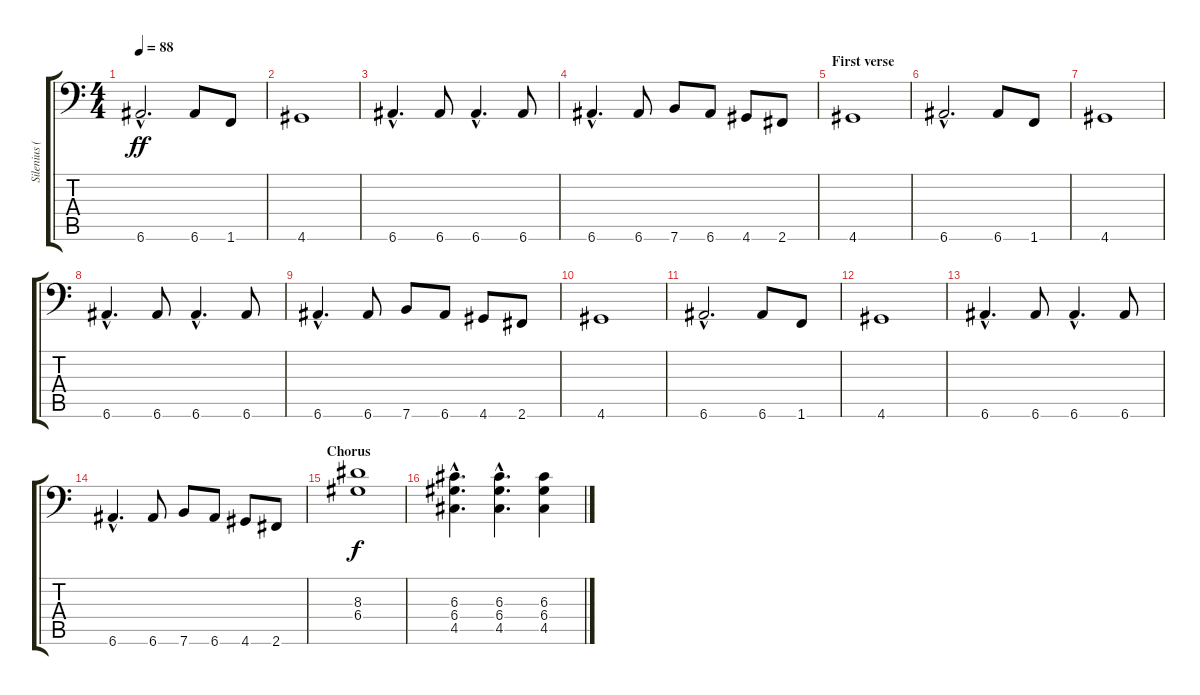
\track ("Silenius (KeybLow)" "Silenius (") {instrument contrabass}
\staff {score tabs}
\tuning (E3 B2 G2 D2 A1 E1) {hide}
\ts (4 4)
\tempo 88
\clef f4
\ks c
6.6{hac}.2{d dy ff} 6.6.8 1.6.8 |
4.6.1 |
6.6{hac}.4{d} 6.6.8 6.6{hac}.4{d} 6.6.8 |
6.6{hac}.4{d} 6.6.8 7.6.8 6.6.8 4.6.8 2.6.8 |
\section ("" "First verse")
4.6.1 |
6.6{hac}.2{d} 6.6.8 1.6.8 |
4.6.1 |
6.6{hac}.4{d} 6.6.8 6.6{hac}.4{d} 6.6.8 |
6.6{hac}.4{d} 6.6.8 7.6.8 6.6.8 4.6.8 2.6.8 |
4.6.1 |
6.6{hac}.2{d} 6.6.8 1.6.8 |
4.6.1 |
6.6{hac}.4{d} 6.6.8 6.6{hac}.4{d} 6.6.8 |
6.6{hac}.4{d} 6.6.8 7.6.8 6.6.8 4.6.8 2.6.8 |
\section ("" "Chorus")
(8.3 6.4).1{dy f} |
(6.3{hac} 6.4{hac} 4.5{hac}).4{d} (6.3{hac} 6.4{hac} 4.5{hac}).4{d} (6.3 6.4 4.5).4
